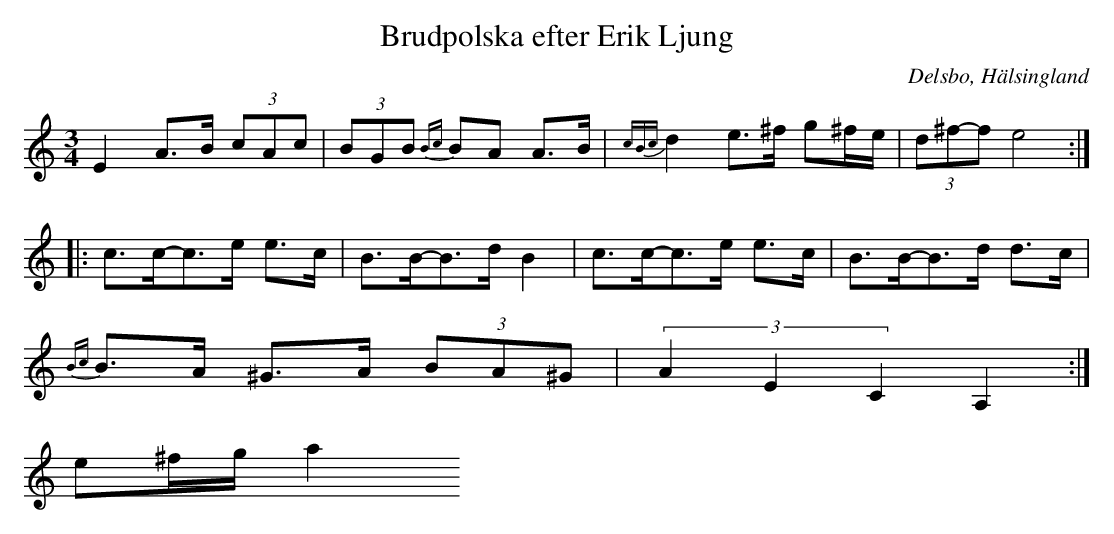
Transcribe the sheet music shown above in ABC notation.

X:1
T: Brudpolska efter Erik Ljung
O: Delsbo, Hälsingland
M: 3/4
L: 1/8
K: Am
E2 A>B (3cAc| (3BGB {Bc}BA A>B|{cBc}d2 e>^f g^f/e/|(3d^f-f e4 :|
|:c>c-c>e e>c|B>B-B>d B2|c>c-c>e e>c|B>B-B>d d>c|
{Bc}B>A ^G>A (3BA^G|(3A2E2C2 A,2:|
e^f/g/ a2
